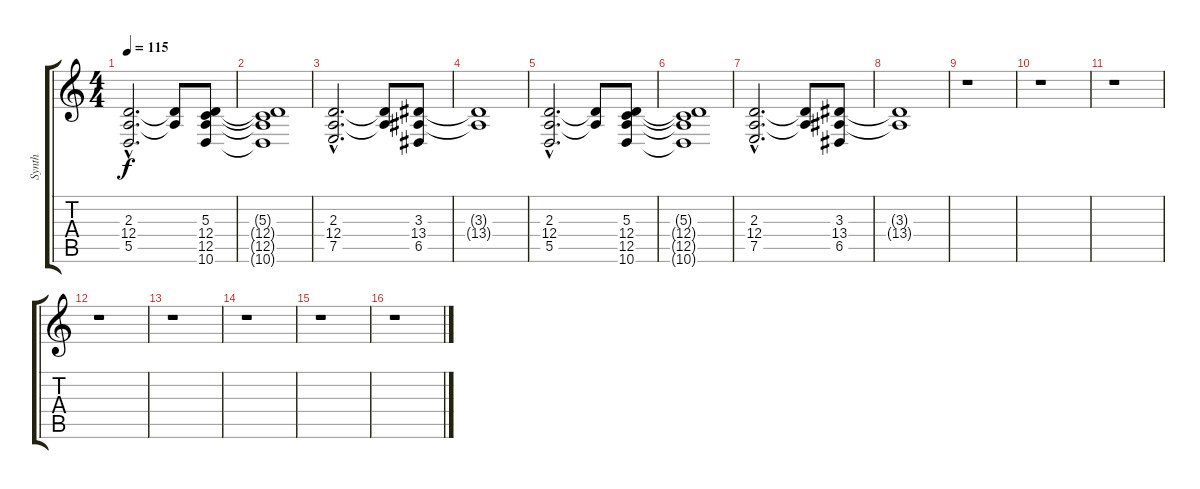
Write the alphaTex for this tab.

\track ("Synth" "Synth") {instrument drawbarorgan}
\staff {score tabs}
\tuning (E4 B3 G3 D3 A2 E2) {hide}
\ts (4 4)
\tempo 115
\clef g2
\ks c
(2.3{hac} 12.4{hac} 5.5{hac}).2{d dy f} (2.3{t} 12.4{t}).8 (5.3 12.4 12.5 10.6).8 |
(5.3{t} 12.4{t} 12.5{t} 10.6{t}).1 |
(2.3{hac} 12.4{hac} 7.5{hac}).2{d} (2.3{t} 12.4{t}).8 (3.3 13.4 6.5).8 |
(3.3{t} 13.4{t}).1 |
(2.3{hac} 12.4{hac} 5.5{hac}).2{d} (2.3{t} 12.4{t}).8 (5.3 12.4 12.5 10.6).8 |
(5.3{t} 12.4{t} 12.5{t} 10.6{t}).1 |
(2.3{hac} 12.4{hac} 7.5{hac}).2{d} (2.3{t} 12.4{t}).8 (3.3 13.4 6.5).8 |
(3.3{t} 13.4{t}).1 |
r.1 |
r.1 |
r.1 |
r.1 |
r.1 |
r.1 |
r.1 |
r.1
